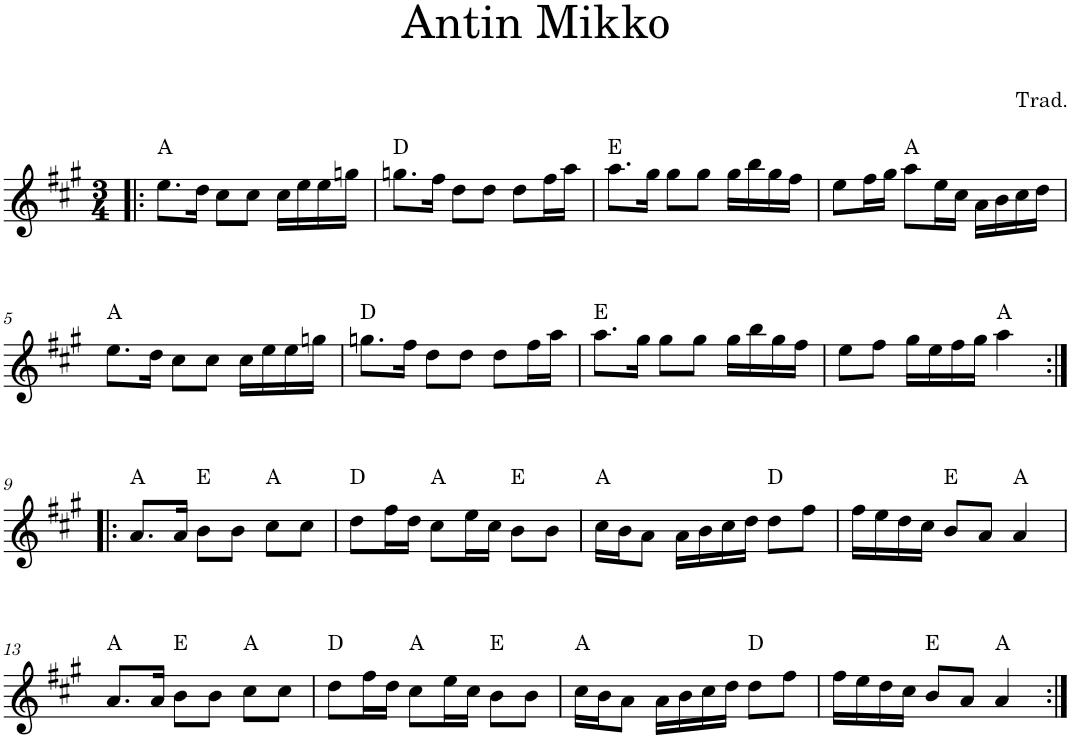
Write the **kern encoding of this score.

**kern	**harte
*part1	*part1
*staff1	*
*I"Piano	*
*I'Pno.	*
*clefG2	*
*k[f#c#g#]	*
*M3/4	*
=1!|:	=1!|:
8.ee\L	A:maj
16dd\Jk	.
8cc#\L	.
8cc#\J	.
16cc#\LL	.
16ee\	.
16ee\	.
16ggn\JJ	.
=2	=2
8.ggn\L	D:maj
16ff#\Jk	.
8dd\L	.
8dd\J	.
8dd\L	.
16ff#\L	.
16aa\JJ	.
=3	=3
8.aa\L	E:maj
16gg#\Jk	.
8gg#\L	.
8gg#\J	.
16gg#\LL	.
16bb\	.
16gg#\	.
16ff#\JJ	.
=4	=4
8ee\L	.
16ff#\L	.
16gg#\JJ	.
8aa\L	A:maj
16ee\L	.
16cc#\JJ	.
16a\LL	.
16b\	.
16cc#\	.
16dd\JJ	.
!!LO:LB:g=z
=5	=5
8.ee\L	A:maj
16dd\Jk	.
8cc#\L	.
8cc#\J	.
16cc#\LL	.
16ee\	.
16ee\	.
16ggn\JJ	.
=6	=6
8.ggn\L	D:maj
16ff#\Jk	.
8dd\L	.
8dd\J	.
8dd\L	.
16ff#\L	.
16aa\JJ	.
=7	=7
8.aa\L	E:maj
16gg#\Jk	.
8gg#\L	.
8gg#\J	.
16gg#\LL	.
16bb\	.
16gg#\	.
16ff#\JJ	.
=8	=8
8ee\L	.
8ff#\J	.
16gg#\LL	.
16ee\	.
16ff#\	.
16gg#\JJ	.
4aa\	A:maj
!!LO:LB:g=z
=9:|!|:	=9:|!|:
8.a/L	A:maj
16a/Jk	.
8b\L	E:maj
8b\J	.
8cc#\L	A:maj
8cc#\J	.
=10	=10
8dd\L	D:maj
16ff#\L	.
16dd\JJ	.
8cc#\L	A:maj
16ee\L	.
16cc#\JJ	.
8b\L	E:maj
8b\J	.
=11	=11
16cc#\LL	A:maj
16b\J	.
8a\J	.
16a\LL	.
16b\	.
16cc#\	.
16dd\JJ	.
8dd\L	D:maj
8ff#\J	.
=12	=12
16ff#\LL	.
16ee\	.
16dd\	.
16cc#\JJ	.
8b/L	E:maj
8a/J	.
4a/	A:maj
!!LO:LB:g=z
=13	=13
8.a/L	A:maj
16a/Jk	.
8b\L	E:maj
8b\J	.
8cc#\L	A:maj
8cc#\J	.
=14	=14
8dd\L	D:maj
16ff#\L	.
16dd\JJ	.
8cc#\L	A:maj
16ee\L	.
16cc#\JJ	.
8b\L	E:maj
8b\J	.
=15	=15
16cc#\LL	A:maj
16b\J	.
8a\J	.
16a\LL	.
16b\	.
16cc#\	.
16dd\JJ	.
8dd\L	D:maj
8ff#\J	.
=16	=16
16ff#\LL	.
16ee\	.
16dd\	.
16cc#\JJ	.
8b/L	E:maj
8a/J	.
4a/	A:maj
=:|!	=:|!
*-	*-
